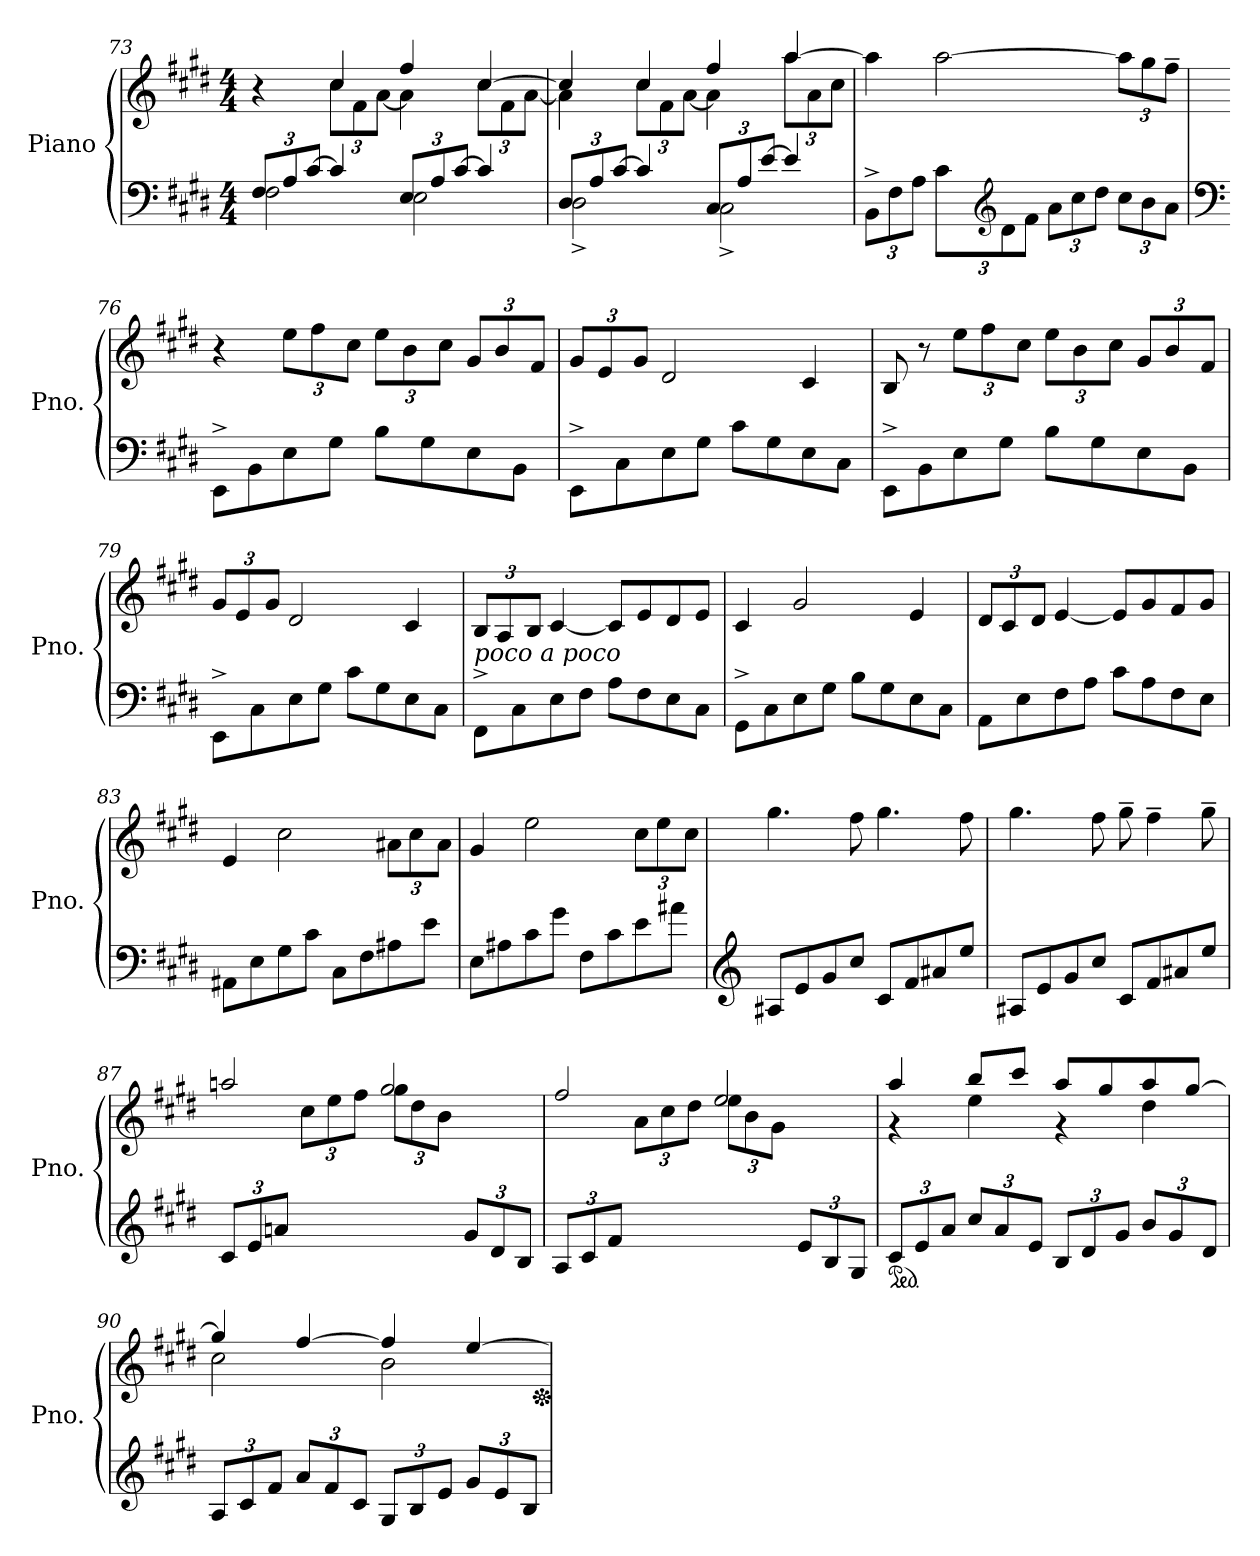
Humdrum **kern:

**kern	**kern
*part1	*part1
*staff2	*staff1
*I"Piano	*
*I'Pno.	*
*clefF4	*clefG2
*k[f#c#g#d#]	*k[f#c#g#d#]
*M4/4	*M4/4
*Xbrackettup	*
=73	=73
*^	*^
12F#/L	2F#\	4r	4ryy
12A/	.	.	.
[12c#/J	.	.	.
*	*	*	*Xbrackettup
4c#/]	.	4cc#/	12cc#\L
.	.	.	12f#\
.	.	.	[12a\J
12E/L	2E\	4ff#/	4a\]
12A/	.	.	.
[12c#/J	.	.	.
4c#/]	.	[4cc#/	12cc#\L
.	.	.	12f#\
.	.	.	[12a\J
=74	=74	=74	=74
12D#/L	2D#^\	4cc#/]	4a\]
12A/	.	.	.
[12c#/J	.	.	.
4c#/]	.	4cc#/	12cc#\L
.	.	.	12f#\
.	.	.	[12a\J
12C#/L	2C#^\	4ff#/	4a\]
12A/	.	.	.
[12e/J	.	.	.
4e/]	.	[4aa/	12aa\L
.	.	.	12a\
.	.	.	12cc#\J
*v	*v	*	*
*	*v	*v
=75	=75
12BB^\L	4aa\]
12F#\	.
12A\J	.
12c#\L	[2aa\
*clefG2	*
12d#\	.
12f#\J	.
12a\L	.
12cc#\	.
12dd#\J	.
12cc#\L	12aa\L]
12b\	12gg#\
12a\J	12ff#~\J
=76	=76
*clefF4	*
8EE^\L	4r
8BB\	.
8E\	12ee\L
.	12ff#\
8G#\J	.
.	12cc#\J
8B\L	12ee\L
.	12b\
8G#\	.
.	12cc#\J
8E\	12g#/L
.	12b/
8BB\J	.
.	12f#/J
=77	=77
8EE^\L	12g#/L
.	12e/
8C#\	.
.	12g#/J
8E\	2d#/
8G#\J	.
8c#\L	.
8G#\	.
8E\	4c#/
8C#\J	.
=78	=78
8EE^\L	8B/
8BB\	8r
8E\	12ee\L
.	12ff#\
8G#\J	.
.	12cc#\J
8B\L	12ee\L
.	12b\
8G#\	.
.	12cc#\J
8E\	12g#/L
.	12b/
8BB\J	.
.	12f#/J
=79	=79
8EE^\L	12g#/L
.	12e/
8C#\	.
.	12g#/J
8E\	2d#/
8G#\J	.
8c#\L	.
8G#\	.
8E\	4c#/
8C#\J	.
=80	=80
!LO:TX:a:i:t=poco a poco	!
8FF#^\L	12B/L
.	12A/
8C#\	.
.	12B/J
8E\	[4c#/
8F#\J	.
8A\L	8c#/L]
8F#\	8e/
8E\	8d#/
8C#\J	8e/J
=81	=81
8GG#^\L	4c#/
8C#\	.
8E\	2g#/
8G#\J	.
8B\L	.
8G#\	.
8E\	4e/
8C#\J	.
=82	=82
8AA\L	12d#/L
.	12c#/
8E\	.
.	12d#/J
8F#\	[4e/
8A\J	.
8c#\L	8e/L]
8A\	8g#/
8F#\	8f#/
8E\J	8g#/J
=83	=83
8AA#X\L	4e/
8E\	.
8G#\	2cc#\
8c#\J	.
8C#\L	.
8F#\	.
8A#X\	12a#X\L
.	12cc#\
8e\J	.
.	12a#\J
=84	=84
8E\L	4g#/
8A#X\	.
8c#\	2ee\
8g#\J	.
8F#\L	.
8c#\	.
8e\	12cc#\L
.	12ee\
8a#X\J	.
.	12cc#\J
=85	=85
*clefG2	*
8A#X/L	4.gg#\
8e/	.
8g#/	.
8cc#/J	8ff#\
8c#/L	4.gg#\
8f#/	.
8a#X/	.
8ee/J	8ff#\
=86	=86
8A#X/L	4.gg#\
8e/	.
8g#/	.
8cc#/J	8ff#\
8c#/L	8gg#~\
8f#/	4ff#~\
8a#X/	.
8ee/J	8gg#~\
=87	=87
*^	*^
12c#/L	2.ryy	2aan/	4ryy
12e/	.	.	.
12an/J	.	.	.
4ryy	.	.	12cc#\L
.	.	.	12ee\
.	.	.	12ff#\J
4ryy	.	2gg#/	12gg#\L
.	.	.	12dd#\
.	.	.	12b\J
12g#/L	4ryy	.	4ryy
12d#/	.	.	.
12B/J	.	.	.
=88	=88	=88	=88
12A/L	2.ryy	2ff#/	4ryy
12c#/	.	.	.
12f#/J	.	.	.
4ryy	.	.	12a\L
.	.	.	12cc#\
.	.	.	12dd#\J
4ryy	.	2ee/	12ee\L
.	.	.	12b\
.	.	.	12g#\J
12e/L	4ryy	.	4ryy
12B/	.	.	.
12G#/J	.	.	.
*v	*v	*	*
=89	=89	=89
*ped	*	*
12c#/L	4aa/	4r
12e/	.	.
12a/J	.	.
12cc#/L	8bb/L	4ee\
12a/	.	.
.	8ccc#/J	.
12e/J	.	.
12B/L	8aa/L	4r
12d#/	.	.
.	8gg#/	.
12g#/J	.	.
12b/L	8aa/	4dd#\
12g#/	.	.
.	[8gg#/J	.
12d#/J	.	.
=90	=90	=90
12A/L	4gg#/]	2cc#\
12c#/	.	.
12f#/J	.	.
12a/L	[4ff#/	.
12f#/	.	.
12c#/J	.	.
12G#/L	4ff#/]	2b\
12B/	.	.
12e/J	.	.
12g#/L	[4ee/	.
12e/	.	.
12B/J	.	.
*	*v	*v
*	*Xped
=	=
*-	*-
